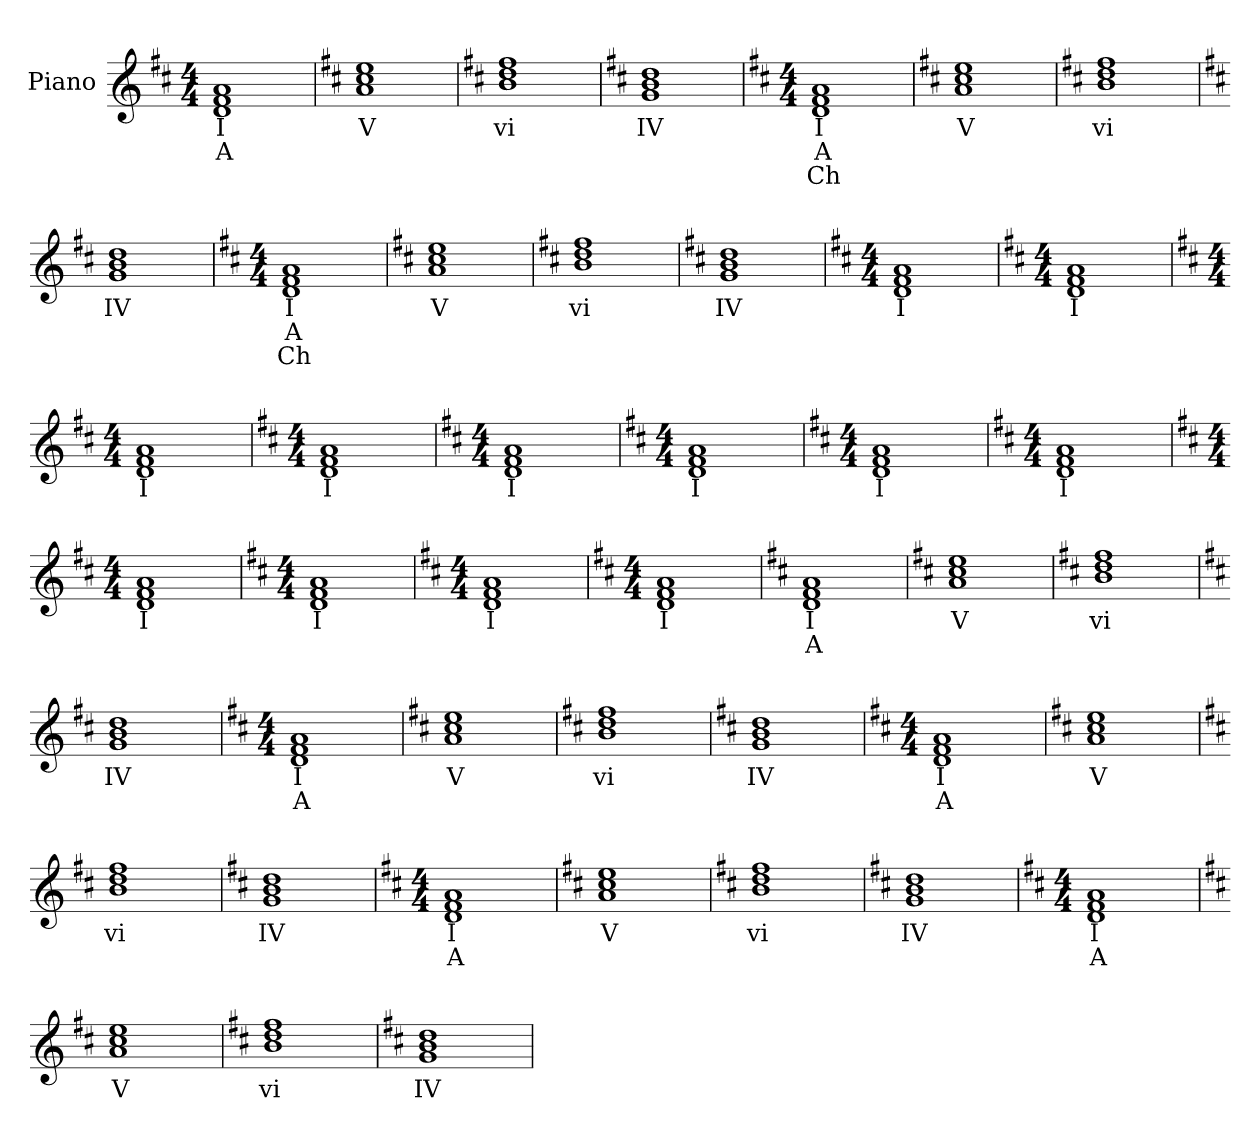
**kern	**text	**text	**text
*part1	*part1	*part1	*part1
*staff1	*staff1	*staff1	*staff1
*I"Piano	*	*	*
*I'Pno	*	*	*
*k[f#c#]	*	*	*
*D:	*	*	*
*M4/4	*	*	*
=	=	=	=
1d 1f# 1a	I	A	.
=	=	=	=
*k[f#c#]	*	*	*
*D:	*	*	*
1a 1cc# 1ee	V	.	.
=	=	=	=
*k[f#c#]	*	*	*
*D:	*	*	*
1b 1dd 1ff#	vi	.	.
=	=	=	=
*k[f#c#]	*	*	*
*D:	*	*	*
1g 1b 1dd	IV	.	.
=	=	=	=
*k[f#c#]	*	*	*
*D:	*	*	*
*M4/4	*	*	*
1d 1f# 1a	I	A	Ch
=	=	=	=
*k[f#c#]	*	*	*
*D:	*	*	*
1a 1cc# 1ee	V	.	.
=	=	=	=
*k[f#c#]	*	*	*
*D:	*	*	*
1b 1dd 1ff#	vi	.	.
=	=	=	=
*k[f#c#]	*	*	*
*D:	*	*	*
1g 1b 1dd	IV	.	.
=	=	=	=
*k[f#c#]	*	*	*
*D:	*	*	*
*M4/4	*	*	*
1d 1f# 1a	I	A	Ch
=	=	=	=
*k[f#c#]	*	*	*
*D:	*	*	*
1a 1cc# 1ee	V	.	.
=	=	=	=
*k[f#c#]	*	*	*
*D:	*	*	*
1b 1dd 1ff#	vi	.	.
=	=	=	=
*k[f#c#]	*	*	*
*D:	*	*	*
1g 1b 1dd	IV	.	.
=	=	=	=
*k[f#c#]	*	*	*
*D:	*	*	*
*M4/4	*	*	*
1d 1f# 1a	I	.	.
=	=	=	=
*k[f#c#]	*	*	*
*D:	*	*	*
*M4/4	*	*	*
1d 1f# 1a	I	.	.
=	=	=	=
*k[f#c#]	*	*	*
*D:	*	*	*
*M4/4	*	*	*
1d 1f# 1a	I	.	.
=	=	=	=
*k[f#c#]	*	*	*
*D:	*	*	*
*M4/4	*	*	*
1d 1f# 1a	I	.	.
=	=	=	=
*k[f#c#]	*	*	*
*D:	*	*	*
*M4/4	*	*	*
1d 1f# 1a	I	.	.
=	=	=	=
*k[f#c#]	*	*	*
*D:	*	*	*
*M4/4	*	*	*
1d 1f# 1a	I	.	.
=	=	=	=
*k[f#c#]	*	*	*
*D:	*	*	*
*M4/4	*	*	*
1d 1f# 1a	I	.	.
=	=	=	=
*k[f#c#]	*	*	*
*D:	*	*	*
*M4/4	*	*	*
1d 1f# 1a	I	.	.
=	=	=	=
*k[f#c#]	*	*	*
*D:	*	*	*
*M4/4	*	*	*
1d 1f# 1a	I	.	.
=	=	=	=
*k[f#c#]	*	*	*
*D:	*	*	*
*M4/4	*	*	*
1d 1f# 1a	I	.	.
=	=	=	=
*k[f#c#]	*	*	*
*D:	*	*	*
*M4/4	*	*	*
1d 1f# 1a	I	.	.
=	=	=	=
*k[f#c#]	*	*	*
*D:	*	*	*
*M4/4	*	*	*
1d 1f# 1a	I	.	.
=	=	=	=
*k[f#c#]	*	*	*
*D:	*	*	*
1d 1f# 1a	I	A	.
=	=	=	=
*k[f#c#]	*	*	*
*D:	*	*	*
1a 1cc# 1ee	V	.	.
=	=	=	=
*k[f#c#]	*	*	*
*D:	*	*	*
1b 1dd 1ff#	vi	.	.
=	=	=	=
*k[f#c#]	*	*	*
*D:	*	*	*
1g 1b 1dd	IV	.	.
=	=	=	=
*k[f#c#]	*	*	*
*D:	*	*	*
*M4/4	*	*	*
1d 1f# 1a	I	A	.
=	=	=	=
*k[f#c#]	*	*	*
*D:	*	*	*
1a 1cc# 1ee	V	.	.
=	=	=	=
*k[f#c#]	*	*	*
*D:	*	*	*
1b 1dd 1ff#	vi	.	.
=	=	=	=
*k[f#c#]	*	*	*
*D:	*	*	*
1g 1b 1dd	IV	.	.
=	=	=	=
*k[f#c#]	*	*	*
*D:	*	*	*
*M4/4	*	*	*
1d 1f# 1a	I	A	.
=	=	=	=
*k[f#c#]	*	*	*
*D:	*	*	*
1a 1cc# 1ee	V	.	.
=	=	=	=
*k[f#c#]	*	*	*
*D:	*	*	*
1b 1dd 1ff#	vi	.	.
=	=	=	=
*k[f#c#]	*	*	*
*D:	*	*	*
1g 1b 1dd	IV	.	.
=	=	=	=
*k[f#c#]	*	*	*
*D:	*	*	*
*M4/4	*	*	*
1d 1f# 1a	I	A	.
=	=	=	=
*k[f#c#]	*	*	*
*D:	*	*	*
1a 1cc# 1ee	V	.	.
=	=	=	=
*k[f#c#]	*	*	*
*D:	*	*	*
1b 1dd 1ff#	vi	.	.
=	=	=	=
*k[f#c#]	*	*	*
*D:	*	*	*
1g 1b 1dd	IV	.	.
=	=	=	=
*k[f#c#]	*	*	*
*D:	*	*	*
*M4/4	*	*	*
1d 1f# 1a	I	A	.
=	=	=	=
*k[f#c#]	*	*	*
*D:	*	*	*
1a 1cc# 1ee	V	.	.
=	=	=	=
*k[f#c#]	*	*	*
*D:	*	*	*
1b 1dd 1ff#	vi	.	.
=	=	=	=
*k[f#c#]	*	*	*
*D:	*	*	*
1g 1b 1dd	IV	.	.
=	=	=	=
*-	*-	*-	*-
